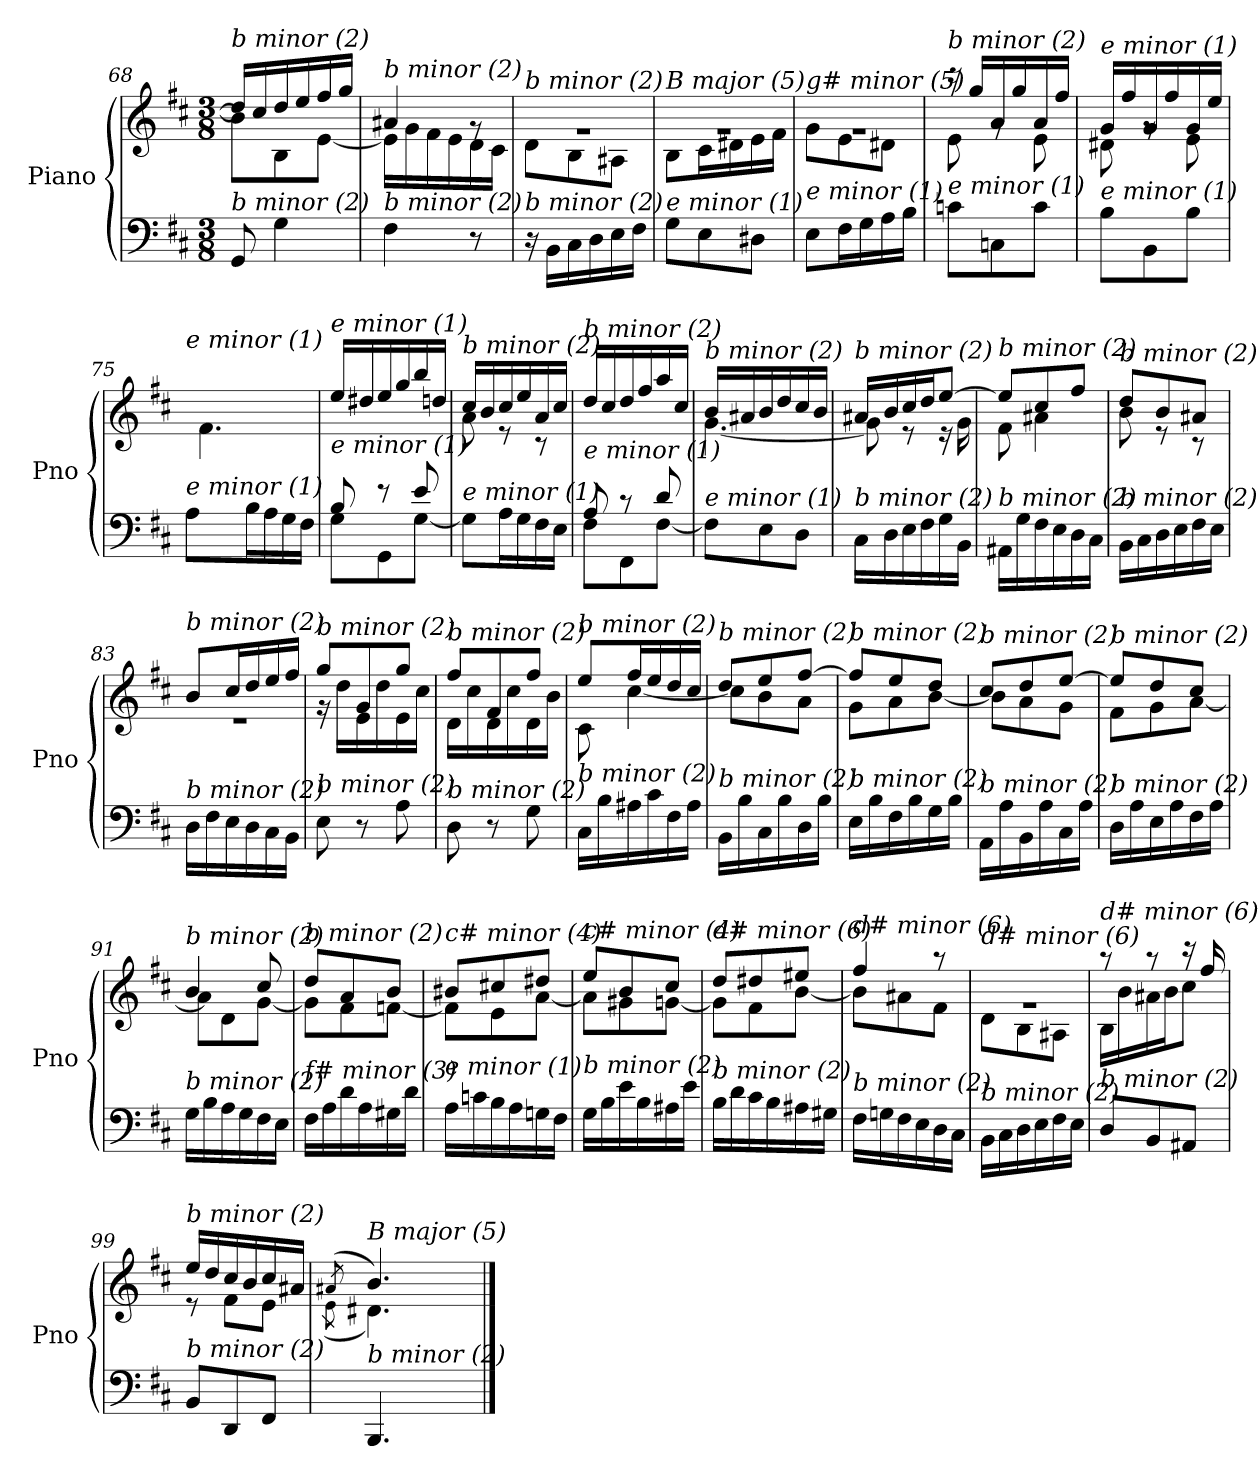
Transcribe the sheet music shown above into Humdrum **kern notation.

**kern	**kern
*part1	*part1
*staff2	*staff1
*I"Piano	*
*I'Pno	*
*clefF4	*clefG2
*k[f#c#]	*k[f#c#]
*M3/8	*M3/8
=68	=68
*	*^
!	!LO:TX:i:t=b minor (2)	!
!LO:TX:i:t=b minor (2)	!	!
8GG/	16dd/LL]	8b\L]
.	16cc#/	.
4G\	16dd/	8B\
.	16ee/	.
.	16ff#/	[8e\J
.	16gg/JJ	.
=69	=69	=69
!	!LO:TX:i:t=b minor (2)	!
!LO:TX:i:t=b minor (2)	!	!
4F#\	4a#X/	16e\LL]
.	.	16g\
.	.	16f#\
.	.	16e\
8r	8rg	16d\
.	.	16c#\JJ
=70	=70	=70
!	!LO:TX:i:t=b minor (2)	!
!LO:TX:i:t=b minor (2)	!	!
16r	4.rg	8d\L
16BB\LL	.	.
16C#\	.	8B\
16D\	.	.
16E\	.	8A#X\J
16F#\JJ	.	.
!!LO:LB:g=z	!!
=71	=71	=71
!	!LO:TX:i:t=B major (5)	!
!LO:TX:i:t=e minor (1)	!	!
8G\L	4.rg	8B\L
8E\	.	16c#\L
.	.	16d#X\
8D#X\J	.	16e\
.	.	16f#\JJ
=72	=72	=72
!	!LO:TX:i:t=g# minor (5)	!
!LO:TX:i:t=e minor (1)	!	!
8E\L	4.rg	8g\L
16F#\L	.	8e\
16G\	.	.
16A\	.	8d#X\J
16B\JJ	.	.
=73	=73	=73
!	!LO:TX:i:t=b minor (2)	!
!LO:TX:i:t=e minor (1)	!	!
8cn\L	16r	8e\
.	16gg/LL	.
8Cn\	16a/	8rg
.	16gg/	.
8c\J	16a/	8e\
.	16ff#/JJ	.
=74	=74	=74
!	!LO:TX:i:t=e minor (1)	!
!LO:TX:i:t=e minor (1)	!	!
8B\L	16g/LL	8d#X\
.	16ff#/	.
8BB\	16g/	8rg
.	16ff#/	.
8B\J	16g/	8e\
.	16ee/JJ	.
=75	=75	=75
!	!LO:TX:i:t=e minor (1)	!
!LO:TX:i:t=e minor (1)	!	!
8A\L	16f#/LLyy	4.f#\
.	16ee/	.
16B\L	16dd#X/	.
16A\	16ff#/	.
16G\	16b/	.
16F#\JJ	16dd#/JJ	.
*	*v	*v
!!LO:LB:g=z
=76	=76
*^	*
!	!	!LO:TX:i:t=e minor (1)
!LO:TX:i:t=e minor (1)	!	!
8B/	8G\L	16ee/LL
.	.	16dd#X/
8r	8GG\	16ee/
.	.	16gg/
8e/	[8G\J	16bb/
.	.	16ddn/JJ
*v	*v	*
=77	=77
*	*^
!	!LO:TX:i:t=b minor (2)	!
!LO:TX:i:t=e minor (1)	!	!
8G\L]	16cc#/LL	8a\
.	16b/	.
16A\L	16cc#/	8r
16G\	16ee/	.
16F#\	16a/	8r
16E\JJ	16cc#/JJ	.
*	*v	*v
=78	=78
*^	*
!	!	!LO:TX:i:t=b minor (2)
!LO:TX:i:t=e minor (1)	!	!
8A/	8F#\L	16dd/LL
.	.	16cc#/
8r	8FF#\	16dd/
.	.	16ff#/
8d/	[8F#\J	16aa/
.	.	16cc#/JJ
*v	*v	*
=79	=79
*	*^
!	!LO:TX:i:t=b minor (2)	!
!LO:TX:i:t=e minor (1)	!	!
8F#\L]	16b/LL	[4.g\
.	16a#X/	.
8E\	16b/	.
.	16dd/	.
8D\J	16cc#/	.
.	16b/JJ	.
=80	=80	=80
!	!LO:TX:i:t=b minor (2)	!
!LO:TX:i:t=b minor (2)	!	!
16C#\LL	16a#X/LL	8g\]
16D\	16b/	.
16E\	16cc#/	8r
16F#\	16dd/J	.
16G\	[8ee/J	16r
16BB\JJ	.	16g\
!!LO:LB:g=z	!!
=81	=81	=81
!	!LO:TX:i:t=b minor (2)	!
!LO:TX:i:t=b minor (2)	!	!
16AA#X\LL	8ee/L]	8f#\
16G\	.	.
16F#\	8cc#/	4a#X\
16E\	.	.
16D\	8ff#/J	.
16C#\JJ	.	.
=82	=82	=82
!	!LO:TX:i:t=b minor (2)	!
!LO:TX:i:t=b minor (2)	!	!
16BB\LL	8dd/L	8b\
16C#\	.	.
16D\	8b/	8r
16E\	.	.
16F#\	8a#X/J	8r
16E\JJ	.	.
=83	=83	=83
!	!LO:TX:i:t=b minor (2)	!
!LO:TX:i:t=b minor (2)	!	!
16D\LL	8b/L	4.r
16F#\	.	.
16E\	16cc#/L	.
16D\	16dd/	.
16C#\	16ee/	.
16BB\JJ	16ff#/JJ	.
=84	=84	=84
!	!LO:TX:i:t=b minor (2)	!
!LO:TX:i:t=b minor (2)	!	!
8E\	8gg/L	16r
.	.	16dd\LL
8r	8g/	16e\
.	.	16dd\
8A\	8gg/J	16e\
.	.	16cc#\JJ
=85	=85	=85
!	!LO:TX:i:t=b minor (2)	!
!LO:TX:i:t=b minor (2)	!	!
8D\	8ff#/L	16d\LL
.	.	16cc#\
8r	8f#/	16d\
.	.	16cc#\
8G\	8ff#/J	16d\
.	.	16b\JJ
!!LO:LB:g=z	!!
=86	=86	=86
!	!LO:TX:i:t=b minor (2)	!
!LO:TX:i:t=b minor (2)	!	!
16C#\LL	8ee/L	8c#\
16B\	.	.
16A#X\	16ff#/L	[4cc#\
16c#\	16ee/	.
16F#\	16dd/	.
16A#\JJ	16cc#/JJ	.
=87	=87	=87
!	!LO:TX:i:t=b minor (2)	!
!LO:TX:i:t=b minor (2)	!	!
16BB\LL	8dd/L	8cc#\L]
16B\	.	.
16C#\	8ee/	8b\
16B\	.	.
16D\	[8ff#/J	8a\J
16B\JJ	.	.
=88	=88	=88
!	!LO:TX:i:t=b minor (2)	!
!LO:TX:i:t=b minor (2)	!	!
16E\LL	8ff#/L]	8g\L
16B\	.	.
16F#\	8ee/	8a\
16B\	.	.
16G\	8dd/J	[8b\J
16B\JJ	.	.
=89	=89	=89
!	!LO:TX:i:t=b minor (2)	!
!LO:TX:i:t=b minor (2)	!	!
16AA\LL	8cc#/L	8b\L]
16A\	.	.
16BB\	8dd/	8a\
16A\	.	.
16C#\	[8ee/J	8g\J
16A\JJ	.	.
=90	=90	=90
!	!LO:TX:i:t=b minor (2)	!
!LO:TX:i:t=b minor (2)	!	!
16D\LL	8ee/L]	8f#\L
16A\	.	.
16E\	8dd/	8g\
16A\	.	.
16F#\	8cc#/J	[8a\J
16A\JJ	.	.
!!LO:LB:g=z	!!
=91	=91	=91
!	!LO:TX:i:t=b minor (2)	!
!LO:TX:i:t=b minor (2)	!	!
16G\LL	4b/	8a\L]
16B\	.	.
16A\	.	8d\
16G\	.	.
16F#\	8cc#/	[8g\J
16E\JJ	.	.
=92	=92	=92
!	!LO:TX:i:t=b minor (2)	!
!LO:TX:i:t=f# minor (3)	!	!
16F#\LL	8dd/L	8g\L]
16A\	.	.
16d\	8a/	8f#\
16A\	.	.
16G#X\	8b/J	[8fn\J
16d\JJ	.	.
=93	=93	=93
!	!LO:TX:i:t=c# minor (4)	!
!LO:TX:i:t=e minor (1)	!	!
16A\LL	8b#Xi/L	8f\L]
16cn\	.	.
16B\	8cc#X/	8e\
16A\	.	.
16Gn\	8dd#X/J	[8a\J
16F#\JJ	.	.
=94	=94	=94
!	!LO:TX:i:t=c# minor (4)	!
!LO:TX:i:t=b minor (2)	!	!
16G\LL	8ee/L	8a\L]
16B\	.	.
16e\	8b/	8g#X\
16B\	.	.
16A#X\	8cc#/J	[8gn\J
16e\JJ	.	.
=95	=95	=95
!	!LO:TX:i:t=d# minor (6)	!
!LO:TX:i:t=b minor (2)	!	!
16B\LL	8dd/L	8g\L]
16d\	.	.
16c#\	8dd#X/	8f#\
16B\	.	.
16A#X\	8ee#X/J	[8b\J
16G#X\JJ	.	.
!!LO:PB:g=z	!!
=96	=96	=96
!	!LO:TX:i:t=d# minor (6)	!
!LO:TX:i:t=b minor (2)	!	!
16F#\LL	4ff#/	8b\L]
16Gn\	.	.
16F#\	.	8a#X\
16E\	.	.
16D\	8r	8f#\J
16C#\JJ	.	.
=97	=97	=97
!	!LO:TX:i:t=d# minor (6)	!
!LO:TX:i:t=b minor (2)	!	!
16BB\LL	4.rg	8d\L
16C#\	.	.
16D\	.	8B\
16E\	.	.
16F#\	.	8A#X\J
16E\JJ	.	.
=98	=98	=98
!	!LO:TX:i:t=d# minor (6)	!
!LO:TX:i:t=b minor (2)	!	!
8D/L	8r	16B\LL
.	.	16b\
8BB/	8r	16a#X\
.	.	16b\J
8AA#X/J	16r	8cc#\J
.	16ff#/	.
=99	=99	=99
!	!LO:TX:i:t=b minor (2)	!
!LO:TX:i:t=b minor (2)	!	!
8BB/L	16ee/LL	8r
.	16dd/	.
8DD/	16cc#/	8f#\L
.	16b/	.
8FF#/J	16cc#/	8e\J
.	16a#X/JJ	.
=100	=100	=100
.	(>8qa#X/	(8qe\
*	*	*^
!	!LO:TX:i:t=B major (5)	!	!
!LO:TX:i:t=b minor (2)	!	!	!
4.BBB/	4.b/)	4.d#X\)	8e!yy 8a#!yy
.	.	.	4d#!yy 4b!yy
*	*v	*v	*v
==	==
*-	*-
